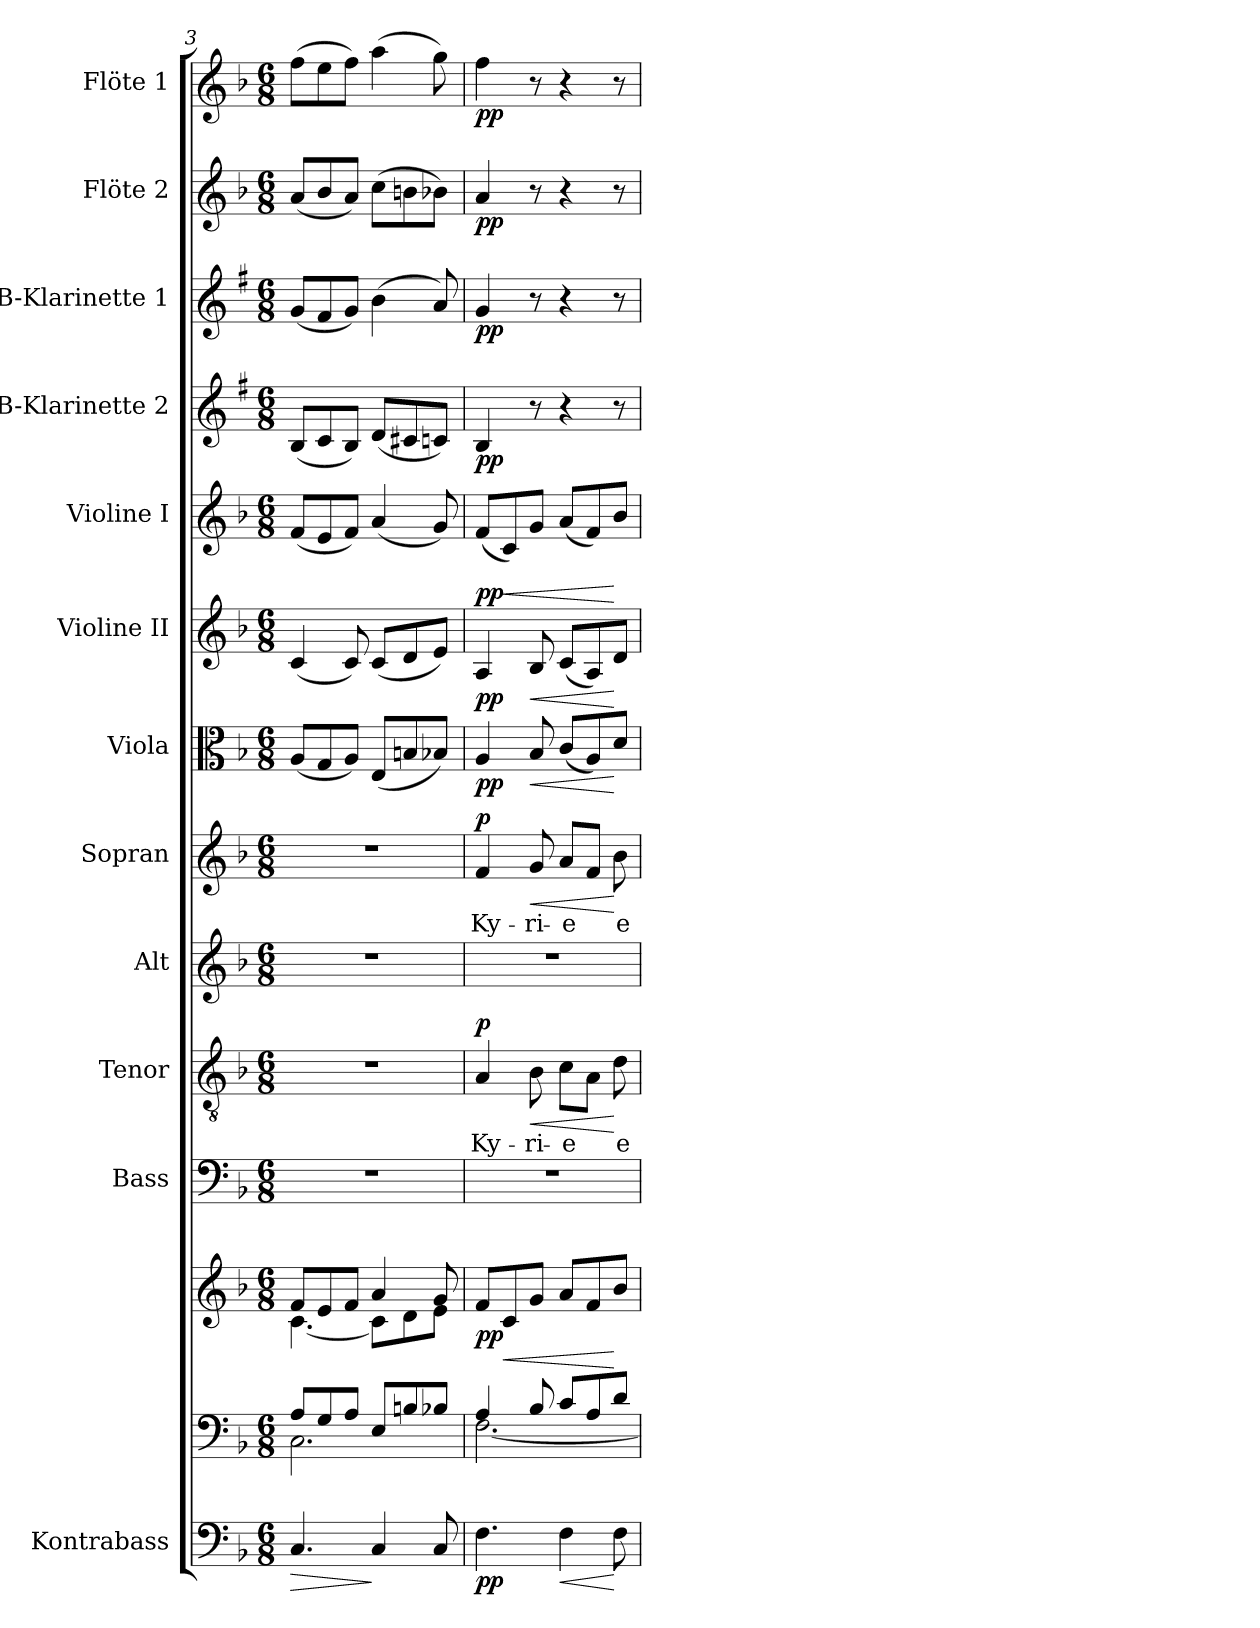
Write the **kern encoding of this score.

**kern	**dynam	**kern	**kern	**dynam	**kern	**kern	**text	**dynam	**kern	**kern	**text	**dynam	**kern	**dynam	**kern	**dynam	**kern	**dynam	**kern	**dynam	**kern	**dynam	**kern	**dynam	**kern	**dynam
*part13	*part13	*part12	*part12	*part12	*part11	*part10	*part10	*part10	*part9	*part8	*part8	*part8	*part7	*part7	*part6	*part6	*part5	*part5	*part4	*part4	*part3	*part3	*part2	*part2	*part1	*part1
*staff14	*staff14	*staff13	*staff12	*staff12/13	*staff11	*staff10	*staff10	*staff10	*staff9	*staff8	*staff8	*staff8	*staff7	*staff7	*staff6	*staff6	*staff5	*staff5	*staff4	*staff4	*staff3	*staff3	*staff2	*staff2	*staff1	*staff1
*I"Kontrabass	*	*	*	*	*I"Bass	*I"Tenor	*	*	*I"Alt	*I"Sopran	*	*	*I"Viola	*	*I"Violine II	*	*I"Violine I	*	*I"B-Klarinette 2	*	*I"B-Klarinette 1	*	*I"Flöte 2	*	*I"Flöte 1	*
*I'Kb.	*	*	*	*	*I'B.	*I'T.	*	*	*I'A.	*I'S.	*	*	*I'Vla.	*	*I'Vl. II	*	*I'Vl. I	*	*I'B Kl. 2	*	*I'B Kl. 1	*	*I'Fl. 2	*	*I'Fl. 1	*
*clefF4	*	*clefF4	*clefG2	*	*clefF4	*clefGv2	*	*	*clefG2	*clefG2	*	*	*clefC3	*	*clefG2	*	*clefG2	*	*clefG2	*	*clefG2	*	*clefG2	*	*clefG2	*
*ITrd7c12	*	*	*	*	*	*	*	*	*	*	*	*	*	*	*	*	*	*	*ITrd1c2	*	*ITrd1c2	*	*	*	*	*
*k[b-]	*	*k[b-]	*k[b-]	*	*k[b-]	*k[b-]	*	*	*k[b-]	*k[b-]	*	*	*k[b-]	*	*k[b-]	*	*k[b-]	*	*k[b-]	*	*k[b-]	*	*k[b-]	*	*k[b-]	*
*F:	*	*F:	*F:	*	*F:	*F:	*	*	*F:	*F:	*	*	*F:	*	*F:	*	*F:	*	*F:	*	*F:	*	*F:	*	*F:	*
*M6/8	*	*M6/8	*M6/8	*	*M6/8	*M6/8	*	*	*M6/8	*M6/8	*	*	*M6/8	*	*M6/8	*	*M6/8	*	*M6/8	*	*M6/8	*	*M6/8	*	*M6/8	*
=3	=3	=3	=3	=3	=3	=3	=3	=3	=3	=3	=3	=3	=3	=3	=3	=3	=3	=3	=3	=3	=3	=3	=3	=3	=3	=3
!	!LO:HP:b	!	!	!	!	!	!	!	!	!	!	!	!	!	!	!	!	!	!	!	!	!	!	!	!	!
*	*	*^	*^	*	*	*	*	*	*	*	*	*	*	*	*	*	*	*	*	*	*	*	*	*	*	*
4.CC/	>	8A/L	2.C\	8f/L	[<4.c\	.	2.r	2.r	.	.	2.r	2.r	.	.	(<8A/L	.	(<4c/	.	(<8f/L	.	(<8A/L	.	(<8f/L	.	(<8a/L	.	(>8ff\L	.
.	.	8G/	.	8e/	.	.	.	.	.	.	.	.	.	.	8G/	.	.	.	8e/	.	8B-/	.	8e/	.	8b-/	.	8ee\	.
.	.	8A/J	.	8f/J	.	.	.	.	.	.	.	.	.	.	8A/J)	.	8c/)	.	8f/J)	.	8A/J)	.	8f/J)	.	8a/J)	.	8ff\J)	.
4CC/	]	8E/L	.	4a/	8c\L]	.	.	.	.	.	.	.	.	.	(<8E/L	.	(<8c/L	.	(<4a/	.	(<8c/L	.	(>4a\	.	(>8cc\L	.	(>4aa\	.
.	.	8Bn/	.	.	8d\	.	.	.	.	.	.	.	.	.	8Bn/	.	8d/	.	.	.	8Bn/	.	.	.	8bn\	.	.	.
8CC/	.	8B-X/J	.	8g/	8e\J	.	.	.	.	.	.	.	.	.	8B-X/J)	.	8e/J)	.	8g/)	.	8B-X/J)	.	8g/)	.	8b-X\J)	.	8gg\)	.
=4	=4	=4	=4	=4	=4	=4	=4	=4	=4	=4	=4	=4	=4	=4	=4	=4	=4	=4	=4	=4	=4	=4	=4	=4	=4	=4	=4	=4
!	!LO:DY:b	!	!	!	!	!LO:DY:b	!	!	!LO:LY:b	!LO:DY:a	!	!	!LO:LY:b	!LO:DY:a	!	!LO:DY:b	!	!LO:DY:b	!	!LO:DY:b	!	!LO:DY:b	!	!LO:DY:b	!	!LO:DY:b	!	!LO:DY:b
*	*	*	*	*v	*v	*	*	*	*	*	*	*	*	*	*	*	*	*	*	*	*	*	*	*	*	*	*	*
4.FF\	pp	4A/	[<2.F\	8f/L	pp	2.r	4A/	Ky-	p	2.r	4f/	Ky-	p	4A/	pp	4A/	pp	(<8f/L	pp	4A/	pp	4f/	pp	4a/	pp	4ff\	pp
!	!	!	!	!	!LO:HP:b	!	!	!	!	!	!	!	!	!	!	!	!	!	!LO:HP:b	!	!	!	!	!	!	!	!
.	.	.	.	8c/	<	.	.	.	.	.	.	.	.	.	.	.	.	8c/)	<	.	.	.	.	.	.	.	.
!	!	!	!	!	!	!	!	!LO:LY:b	!LO:HP:b	!	!	!LO:LY:b	!LO:HP:b	!	!LO:HP:b	!	!LO:HP:b	!	!	!	!	!	!	!	!	!	!
.	.	8B-/	.	8g/J	.	.	8B-\	-ri-	<	.	8g/	-ri-	<	8B-/	<	8B-/	<	8g/J	.	8r	.	8r	.	8r	.	8r	.
!	!LO:HP:b	!	!	!	!	!	!	!LO:LY:b	!	!	!	!LO:LY:b	!	!	!	!	!	!	!	!	!	!	!	!	!	!	!
4FF\	<	8c/L	.	8a/L	.	.	8c\L	-e	.	.	8a/L	-e	.	(<8c/L	.	(<8c/L	.	(<8a/L	.	4r	.	4r	.	4r	.	4r	.
.	.	8A/	.	8f/	.	.	8A\J	.	.	.	8f/J	.	.	8A/)	.	8A/)	.	8f/)	.	.	.	.	.	.	.	.	.
!	!	!	!	!	!	!	!	!LO:LY:b	!	!	!	!LO:LY:b	!	!	!	!	!	!	!	!	!	!	!	!	!	!	!
8FF\	[	8d/J	.	8b-/J	[	.	8d\	e-	[	.	8b-\	e-	[	8d/J	[	8d/J	[	8b-/J	[	8r	.	8r	.	8r	.	8r	.
*	*	*v	*v	*	*	*	*	*	*	*	*	*	*	*	*	*	*	*	*	*	*	*	*	*	*	*	*
=	=	=	=	=	=	=	=	=	=	=	=	=	=	=	=	=	=	=	=	=	=	=	=	=	=	=
*-	*-	*-	*-	*-	*-	*-	*-	*-	*-	*-	*-	*-	*-	*-	*-	*-	*-	*-	*-	*-	*-	*-	*-	*-	*-	*-
